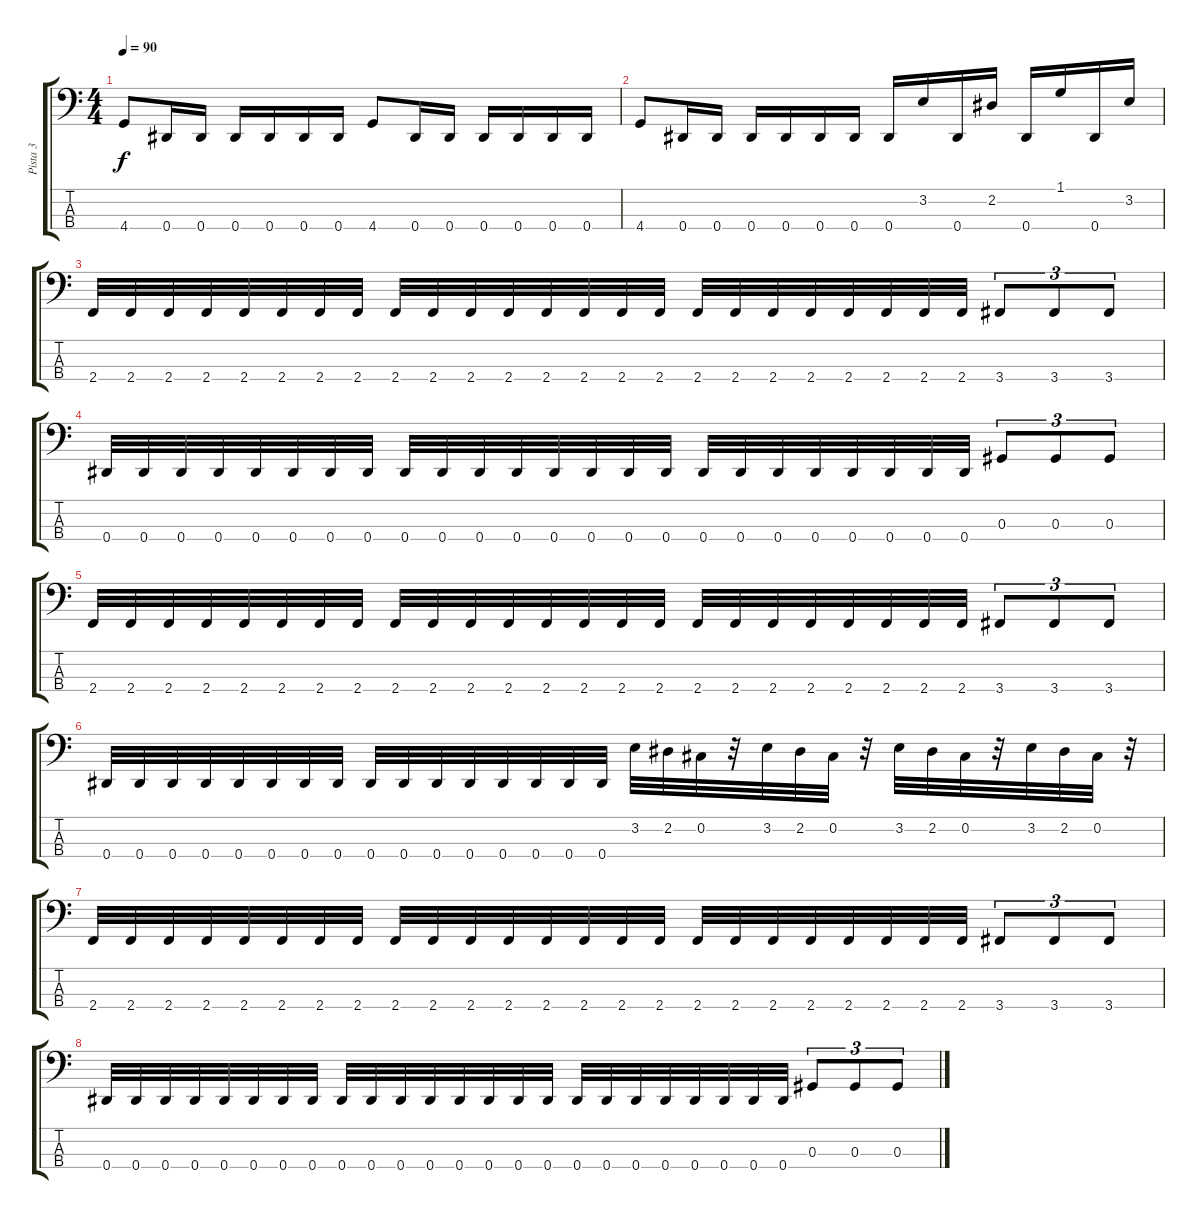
\track ("Pista 3" "Pista 3") {instrument electricbassfinger}
\staff {score tabs}
\tuning (Gb2 Db2 Ab1 Eb1) {hide}
\ts (4 4)
\tempo 90
\clef f4
\ks c
4.4.8{dy f} 0.4.16 0.4.16 0.4.16 0.4.16 0.4.16 0.4.16 4.4.8 0.4.16 0.4.16 0.4.16 0.4.16 0.4.16 0.4.16 |
4.4.8 0.4.16 0.4.16 0.4.16 0.4.16 0.4.16 0.4.16 0.4.16 3.2.16 0.4.16 2.2.16 0.4.16 1.1.16 0.4.16 3.2.16 |
2.4.32 2.4.32 2.4.32 2.4.32 2.4.32 2.4.32 2.4.32 2.4.32 2.4.32 2.4.32 2.4.32 2.4.32 2.4.32 2.4.32 2.4.32 2.4.32 2.4.32 2.4.32 2.4.32 2.4.32 2.4.32 2.4.32 2.4.32 2.4.32 3.4.8{tu (3 2)} 3.4.8{tu (3 2)} 3.4.8{tu (3 2)} |
0.4.32 0.4.32 0.4.32 0.4.32 0.4.32 0.4.32 0.4.32 0.4.32 0.4.32 0.4.32 0.4.32 0.4.32 0.4.32 0.4.32 0.4.32 0.4.32 0.4.32 0.4.32 0.4.32 0.4.32 0.4.32 0.4.32 0.4.32 0.4.32 0.3.8{tu (3 2)} 0.3.8{tu (3 2)} 0.3.8{tu (3 2)} |
2.4.32 2.4.32 2.4.32 2.4.32 2.4.32 2.4.32 2.4.32 2.4.32 2.4.32 2.4.32 2.4.32 2.4.32 2.4.32 2.4.32 2.4.32 2.4.32 2.4.32 2.4.32 2.4.32 2.4.32 2.4.32 2.4.32 2.4.32 2.4.32 3.4.8{tu (3 2)} 3.4.8{tu (3 2)} 3.4.8{tu (3 2)} |
0.4.32 0.4.32 0.4.32 0.4.32 0.4.32 0.4.32 0.4.32 0.4.32 0.4.32 0.4.32 0.4.32 0.4.32 0.4.32 0.4.32 0.4.32 0.4.32 3.2.32 2.2.32 0.2.32 r.32 3.2.32 2.2.32 0.2.32 r.32 3.2.32 2.2.32 0.2.32 r.32 3.2.32 2.2.32 0.2.32 r.32 |
2.4.32 2.4.32 2.4.32 2.4.32 2.4.32 2.4.32 2.4.32 2.4.32 2.4.32 2.4.32 2.4.32 2.4.32 2.4.32 2.4.32 2.4.32 2.4.32 2.4.32 2.4.32 2.4.32 2.4.32 2.4.32 2.4.32 2.4.32 2.4.32 3.4.8{tu (3 2)} 3.4.8{tu (3 2)} 3.4.8{tu (3 2)} |
0.4.32 0.4.32 0.4.32 0.4.32 0.4.32 0.4.32 0.4.32 0.4.32 0.4.32 0.4.32 0.4.32 0.4.32 0.4.32 0.4.32 0.4.32 0.4.32 0.4.32 0.4.32 0.4.32 0.4.32 0.4.32 0.4.32 0.4.32 0.4.32 0.3.8{tu (3 2)} 0.3.8{tu (3 2)} 0.3.8{tu (3 2)}
